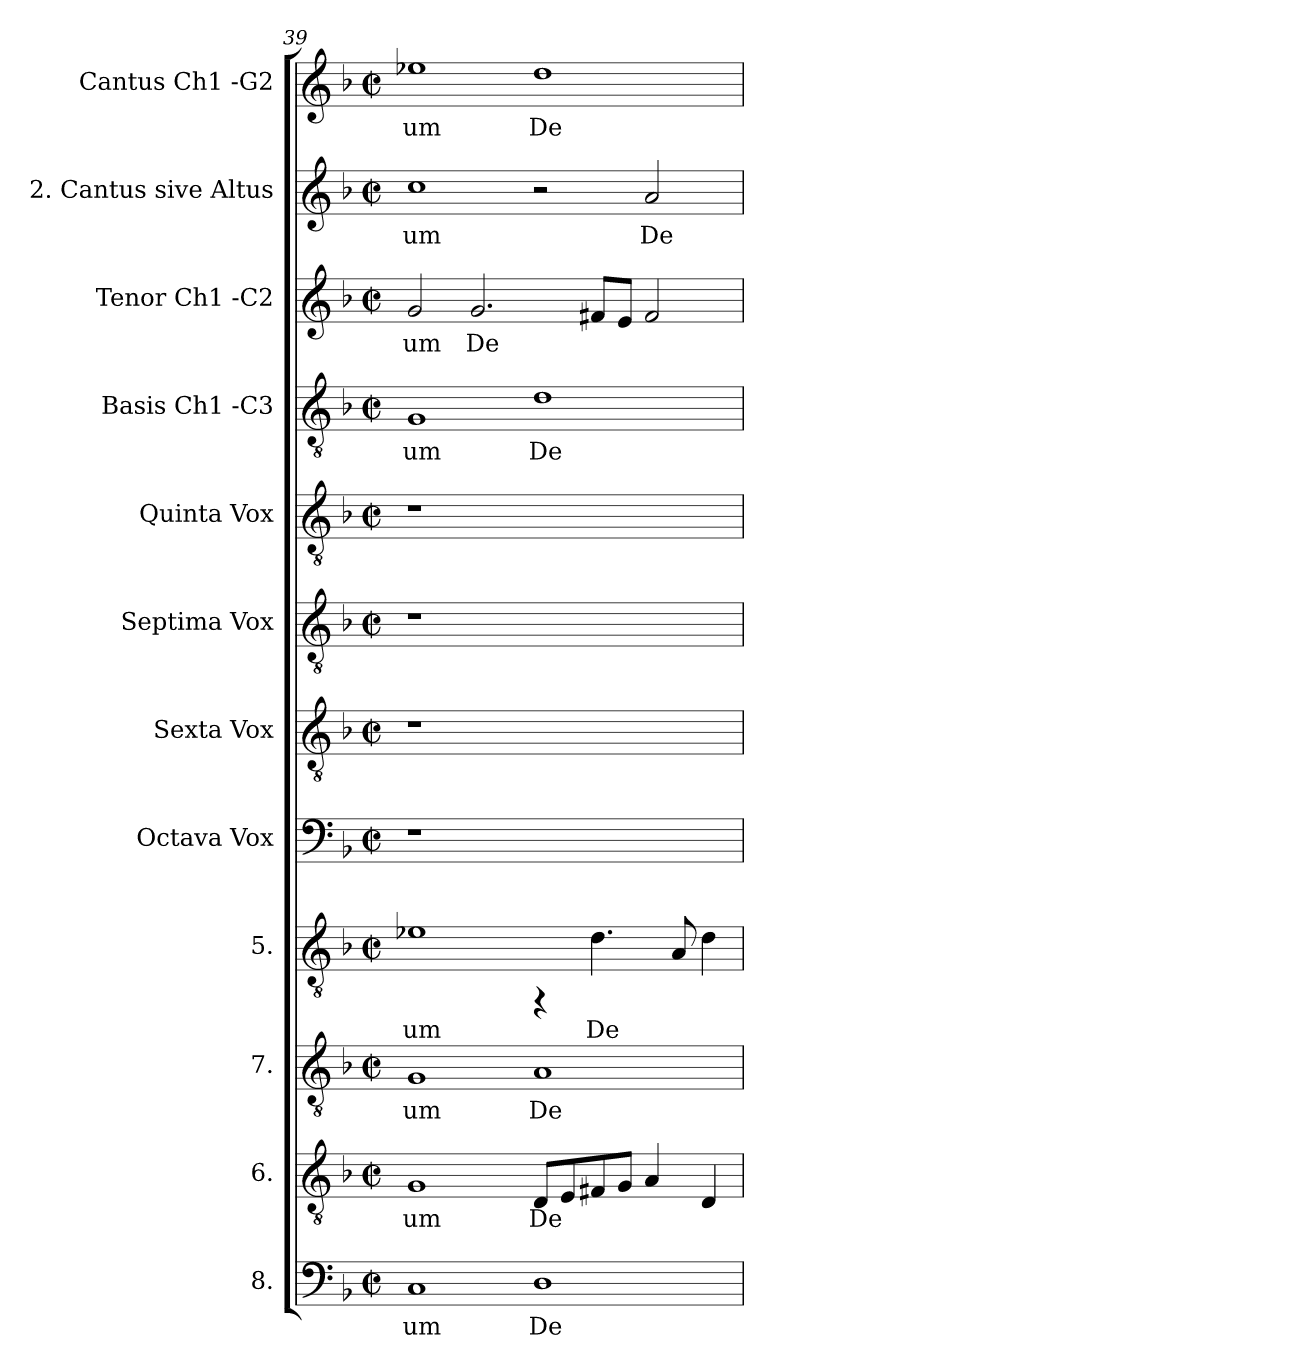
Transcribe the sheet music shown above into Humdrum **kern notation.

**kern	**text	**kern	**text	**kern	**text	**kern	**text	**kern	**kern	**kern	**kern	**kern	**text	**kern	**text	**kern	**text	**kern	**text
*part12	*part12	*part11	*part11	*part10	*part10	*part9	*part9	*part8	*part7	*part6	*part5	*part4	*part4	*part3	*part3	*part2	*part2	*part1	*part1
*staff12	*staff12	*staff11	*staff11	*staff10	*staff10	*staff9	*staff9	*staff8	*staff7	*staff6	*staff5	*staff4	*staff4	*staff3	*staff3	*staff2	*staff2	*staff1	*staff1
*I"8.	*	*I"6.	*	*I"7.	*	*I"5.	*	*I"Octava  Vox	*I"Sexta  Vox	*I"Septima  Vox	*I"Quinta  Vox	*I"Basis  Ch1 -C3	*	*I"Tenor  Ch1 -C2	*	*I"2. Cantus sive  Altus	*	*I"Cantus  Ch1 -G2	*
*	*	*	*	*	*	*	*	*	*	*	*	*I'B	*	*I'T	*	*I'A	*	*I'C	*
*clefF4	*	*clefGv2	*	*clefGv2	*	*clefGv2	*	*clefF4	*clefGv2	*clefGv2	*clefGv2	*clefGv2	*	*clefG2	*	*clefG2	*	*clefG2	*
*k[b-]	*	*k[b-]	*	*k[b-]	*	*k[b-]	*	*k[b-]	*k[b-]	*k[b-]	*k[b-]	*k[b-]	*	*k[b-]	*	*k[b-]	*	*k[b-]	*
*F:	*	*F:	*	*F:	*	*F:	*	*F:	*F:	*F:	*F:	*F:	*	*F:	*	*F:	*	*F:	*
*M2/2	*	*M2/2	*	*M2/2	*	*M2/2	*	*M2/2	*M2/2	*M2/2	*M2/2	*M2/2	*	*M2/2	*	*M2/2	*	*M2/2	*
*met(c|)	*	*met(c|)	*	*met(c|)	*	*met(c|)	*	*met(c|)	*met(c|)	*met(c|)	*met(c|)	*met(c|)	*	*met(c|)	*	*met(c|)	*	*met(c|)	*
=39	=39	=39	=39	=39	=39	=39	=39	=39	=39	=39	=39	=39	=39	=39	=39	=39	=39	=39	=39
!	!LO:LY:b:cj	!	!LO:LY:b:cj	!	!LO:LY:b:cj	!	!LO:LY:b:cj	!	!	!	!	!	!LO:LY:b:cj	!	!LO:LY:b:cj	!	!LO:LY:b:cj	!	!LO:LY:b:cj
1C	-um	1G	-um	1G	-um	1e-X	-um	1r	1r	1r	1r	1G	-um	2g/	-um	1cc	-um	1ee-X	-um
!	!	!	!	!	!	!	!	!	!	!	!	!	!	!	!LO:LY:b:cj	!	!	!	!
.	.	.	.	.	.	.	.	.	.	.	.	.	.	2.g/	De-	.	.	.	.
!	!LO:LY:b:cj	!	!LO:LY:b:cj	!	!LO:LY:b:cj	!	!	!	!	!	!	!	!LO:LY:b:cj	!	!	!	!	!	!LO:LY:b:cj
1D	De-	8D/L	De-	1A	De-	4rFF	.	1ryy	1ryy	1ryy	1ryy	1d	De-	.	.	2r	.	1dd	De-
!	!	!	!LO:LY:b:cj	!	!	!	!	!	!	!	!	!	!	!	!	!	!	!	!
.	.	8E/	--	.	.	.	.	.	.	.	.	.	.	.	.	.	.	.	.
!	!	!	!LO:LY:b:cj	!	!	!	!LO:LY:b:cj	!	!	!	!	!	!	!	!LO:LY:b:cj	!	!	!	!
.	.	8F#X/	--	.	.	4.d\	De-	.	.	.	.	.	.	8f#X/L	--	.	.	.	.
!	!	!	!LO:LY:b:cj	!	!	!	!	!	!	!	!	!	!	!	!LO:LY:b:cj	!	!	!	!
.	.	8G/J	--	.	.	.	.	.	.	.	.	.	.	8e/J	--	.	.	.	.
!	!	!	!LO:LY:b:cj	!	!	!	!	!	!	!	!	!	!	!	!LO:LY:b:cj	!	!LO:LY:b:cj	!	!
.	.	4A/	--	.	.	.	.	.	.	.	.	.	.	2f#/	--	2a/	De-	.	.
!	!	!	!	!	!	!	!LO:LY:b:cj	!	!	!	!	!	!	!	!	!	!	!	!
.	.	.	.	.	.	8A/	--	.	.	.	.	.	.	.	.	.	.	.	.
!	!	!	!LO:LY:b:cj	!	!	!	!LO:LY:b:cj	!	!	!	!	!	!	!	!	!	!	!	!
.	.	4D/	--	.	.	4d\	--	.	.	.	.	.	.	.	.	.	.	.	.
=	=	=	=	=	=	=	=	=	=	=	=	=	=	=	=	=	=	=	=
*-	*-	*-	*-	*-	*-	*-	*-	*-	*-	*-	*-	*-	*-	*-	*-	*-	*-	*-	*-
